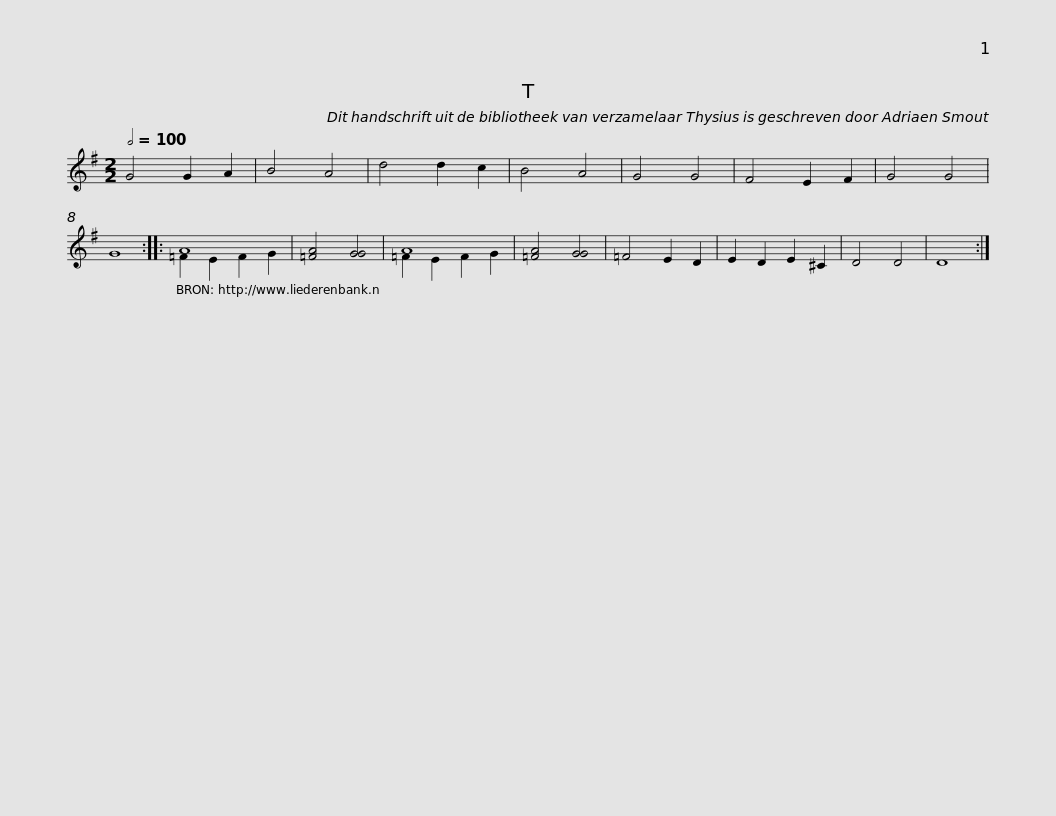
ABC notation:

X:1
%%score ( 1 2 )
L:1/8
Q:1/2=100
M:2/2
I:linebreak $
K:G
U:s=!stemless!
V:1 treble
V:2 treble
V:1
 G4 G2 A2 | B4 A4 | d4 d2 c2 | B4 A4 | G4 G4 | %5
 F4 E2 F2 | G4 G4 | sG8 ::$ A8 | [=FA]4 [GG]4 | %10
 A8 | [=FA]4 [GG]4 | =F4 E2 D2 | E2 D2 E2 ^C2 | D4 D4 | %15
 sD8 :| %16
V:2
 x8 | x8 | x8 | x8 | x8 | %5
 x8 | x8 | x8 ::$ =F2 E2 F2 G2 | x8 | %10
 =F2 E2 F2 G2 | x8 | x8 | x8 | x8 | %15
 x8 :| %16
